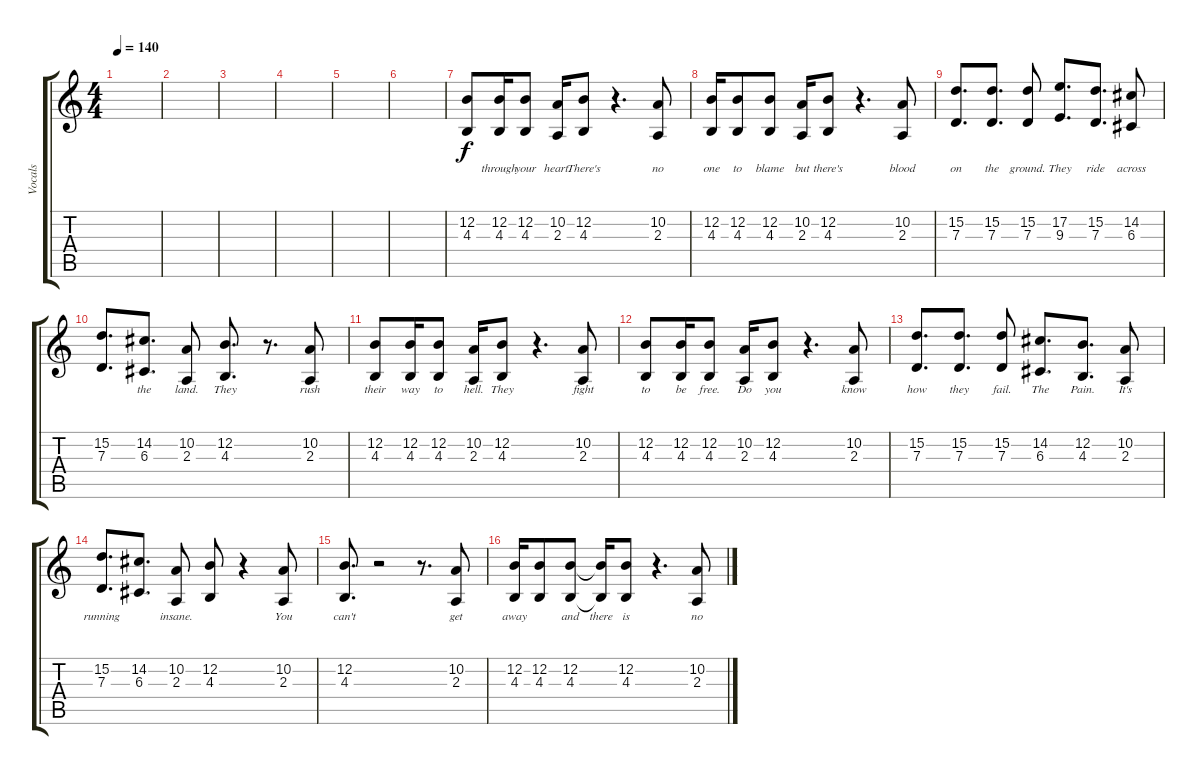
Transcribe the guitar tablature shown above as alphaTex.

\track ("Vocals" "Vocals") {instrument lead1square}
\staff {score tabs}
\tuning (E4 B3 G3 D3 A2 E2) {hide}
\ts (4 4)
\tempo 140
\clef g2
\ks c
|
|
|
|
|
|
(12.2 4.3).8{lyrics (0 "") lyrics (1 "") lyrics (2 "") lyrics (3 "") lyrics (4 "")} (12.2 4.3).16{lyrics (0 "through") lyrics (1 "") lyrics (2 "") lyrics (3 "") lyrics (4 "")} (12.2 4.3).8{lyrics (0 "your") lyrics (1 "") lyrics (2 "") lyrics (3 "") lyrics (4 "")} (10.2 2.3).16{lyrics (0 "heart.") lyrics (1 "") lyrics (2 "") lyrics (3 "") lyrics (4 "")} (12.2 4.3).8{lyrics (0 "There's") lyrics (1 "") lyrics (2 "") lyrics (3 "") lyrics (4 "")} r.4{d} (10.2 2.3).8{lyrics (0 "no") lyrics (1 "") lyrics (2 "") lyrics (3 "") lyrics (4 "")} |
(12.2 4.3).16{lyrics (0 "one") lyrics (1 "") lyrics (2 "") lyrics (3 "") lyrics (4 "")} (12.2 4.3).8{lyrics (0 "to") lyrics (1 "") lyrics (2 "") lyrics (3 "") lyrics (4 "")} (12.2 4.3).8{lyrics (0 "blame") lyrics (1 "") lyrics (2 "") lyrics (3 "") lyrics (4 "")} (10.2 2.3).16{lyrics (0 "but") lyrics (1 "") lyrics (2 "") lyrics (3 "") lyrics (4 "")} (12.2 4.3).8{lyrics (0 "there's") lyrics (1 "") lyrics (2 "") lyrics (3 "") lyrics (4 "")} r.4{d} (10.2 2.3).8{lyrics (0 "blood") lyrics (1 "") lyrics (2 "") lyrics (3 "") lyrics (4 "")} |
(15.2 7.3).8{d lyrics (0 "on") lyrics (1 "") lyrics (2 "") lyrics (3 "") lyrics (4 "")} (15.2 7.3).8{d lyrics (0 "the") lyrics (1 "") lyrics (2 "") lyrics (3 "") lyrics (4 "")} (15.2 7.3).8{lyrics (0 "ground.") lyrics (1 "") lyrics (2 "") lyrics (3 "") lyrics (4 "")} (17.2 9.3).8{d lyrics (0 "They") lyrics (1 "") lyrics (2 "") lyrics (3 "") lyrics (4 "")} (15.2 7.3).8{d lyrics (0 "ride") lyrics (1 "") lyrics (2 "") lyrics (3 "") lyrics (4 "")} (14.2 6.3).8{lyrics (0 "across") lyrics (1 "") lyrics (2 "") lyrics (3 "") lyrics (4 "")} |
(15.2 7.3).8{d lyrics (0 "") lyrics (1 "") lyrics (2 "") lyrics (3 "") lyrics (4 "")} (14.2 6.3).8{d lyrics (0 "the") lyrics (1 "") lyrics (2 "") lyrics (3 "") lyrics (4 "")} (10.2 2.3).8{lyrics (0 "land.") lyrics (1 "") lyrics (2 "") lyrics (3 "") lyrics (4 "")} (12.2 4.3).8{d lyrics (0 "They") lyrics (1 "") lyrics (2 "") lyrics (3 "") lyrics (4 "")} r.8{d} (10.2 2.3).8{lyrics (0 "rush") lyrics (1 "") lyrics (2 "") lyrics (3 "") lyrics (4 "")} |
(12.2 4.3).8{lyrics (0 "their") lyrics (1 "") lyrics (2 "") lyrics (3 "") lyrics (4 "")} (12.2 4.3).16{lyrics (0 "way") lyrics (1 "") lyrics (2 "") lyrics (3 "") lyrics (4 "")} (12.2 4.3).8{lyrics (0 "to") lyrics (1 "") lyrics (2 "") lyrics (3 "") lyrics (4 "")} (10.2 2.3).16{lyrics (0 "hell.") lyrics (1 "") lyrics (2 "") lyrics (3 "") lyrics (4 "")} (12.2 4.3).8{lyrics (0 "They") lyrics (1 "") lyrics (2 "") lyrics (3 "") lyrics (4 "")} r.4{d} (10.2 2.3).8{lyrics (0 "fight") lyrics (1 "") lyrics (2 "") lyrics (3 "") lyrics (4 "")} |
(12.2 4.3).8{lyrics (0 "to") lyrics (1 "") lyrics (2 "") lyrics (3 "") lyrics (4 "")} (12.2 4.3).16{lyrics (0 "be") lyrics (1 "") lyrics (2 "") lyrics (3 "") lyrics (4 "")} (12.2 4.3).8{lyrics (0 "free.") lyrics (1 "") lyrics (2 "") lyrics (3 "") lyrics (4 "")} (10.2 2.3).16{lyrics (0 "Do") lyrics (1 "") lyrics (2 "") lyrics (3 "") lyrics (4 "")} (12.2 4.3).8{lyrics (0 "you") lyrics (1 "") lyrics (2 "") lyrics (3 "") lyrics (4 "")} r.4{d} (10.2 2.3).8{lyrics (0 "know") lyrics (1 "") lyrics (2 "") lyrics (3 "") lyrics (4 "")} |
(15.2 7.3).8{d lyrics (0 "how") lyrics (1 "") lyrics (2 "") lyrics (3 "") lyrics (4 "")} (15.2 7.3).8{d lyrics (0 "they") lyrics (1 "") lyrics (2 "") lyrics (3 "") lyrics (4 "")} (15.2 7.3).8{lyrics (0 "fail.") lyrics (1 "") lyrics (2 "") lyrics (3 "") lyrics (4 "")} (14.2 6.3).8{d lyrics (0 "The") lyrics (1 "") lyrics (2 "") lyrics (3 "") lyrics (4 "")} (12.2 4.3).8{d lyrics (0 "Pain.") lyrics (1 "") lyrics (2 "") lyrics (3 "") lyrics (4 "")} (10.2 2.3).8{lyrics (0 "It's") lyrics (1 "") lyrics (2 "") lyrics (3 "") lyrics (4 "")} |
(15.2 7.3).8{d lyrics (0 "running") lyrics (1 "") lyrics (2 "") lyrics (3 "") lyrics (4 "")} (14.2 6.3).8{d lyrics (0 "") lyrics (1 "") lyrics (2 "") lyrics (3 "") lyrics (4 "")} (10.2 2.3).8{lyrics (0 "insane.") lyrics (1 "") lyrics (2 "") lyrics (3 "") lyrics (4 "")} (12.2 4.3).8{lyrics (0 "") lyrics (1 "") lyrics (2 "") lyrics (3 "") lyrics (4 "")} r.4 (10.2 2.3).8{lyrics (0 "You") lyrics (1 "") lyrics (2 "") lyrics (3 "") lyrics (4 "")} |
(12.2 4.3).8{d lyrics (0 "can't") lyrics (1 "") lyrics (2 "") lyrics (3 "") lyrics (4 "")} r.2 r.8{d} (10.2 2.3).8{lyrics (0 "get") lyrics (1 "") lyrics (2 "") lyrics (3 "") lyrics (4 "")} |
(12.2 4.3).16{lyrics (0 "away") lyrics (1 "") lyrics (2 "") lyrics (3 "") lyrics (4 "")} (12.2 4.3).8{lyrics (0 "") lyrics (1 "") lyrics (2 "") lyrics (3 "") lyrics (4 "")} (12.2 4.3).8{lyrics (0 "and") lyrics (1 "") lyrics (2 "") lyrics (3 "") lyrics (4 "")} (12.2{t} 4.3{t}).16{lyrics (0 "there") lyrics (1 "") lyrics (2 "") lyrics (3 "") lyrics (4 "")} (12.2 4.3).8{lyrics (0 "is") lyrics (1 "") lyrics (2 "") lyrics (3 "") lyrics (4 "")} r.4{d} (10.2 2.3).8{lyrics (0 "no") lyrics (1 "") lyrics (2 "") lyrics (3 "") lyrics (4 "")}
